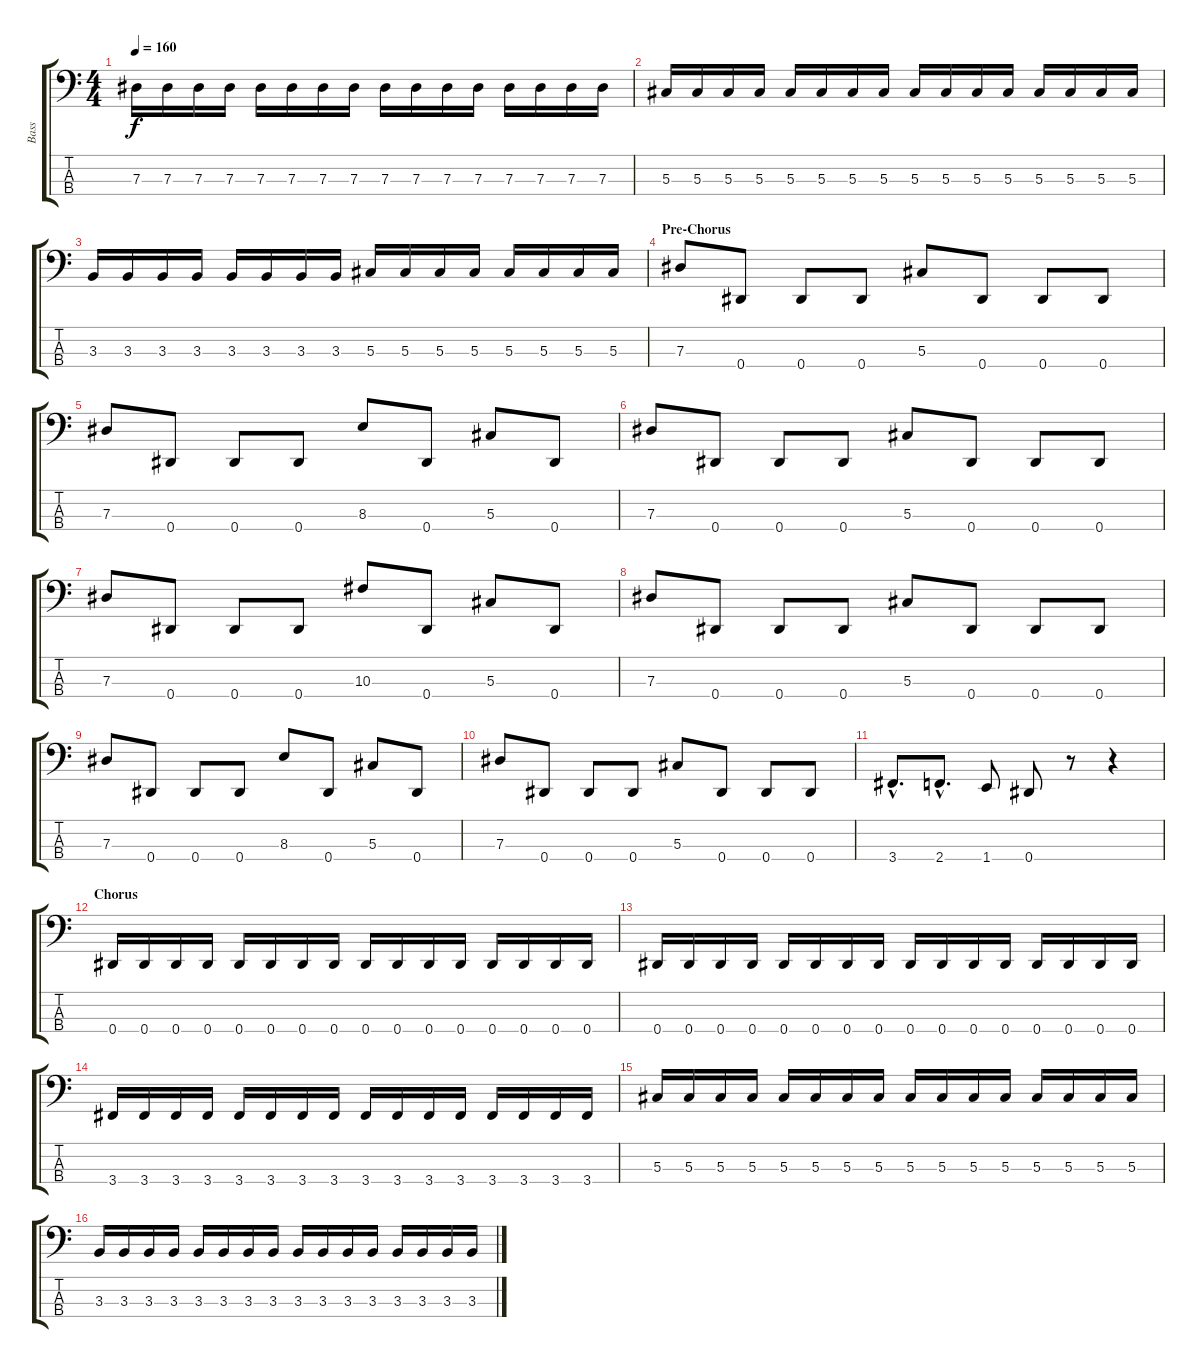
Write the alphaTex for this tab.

\track ("Bass" "Bass") {instrument electricbasspick}
\staff {score tabs}
\tuning (Gb2 Db2 Ab1 Eb1) {hide}
\ts (4 4)
\tempo 160
\clef f4
\ks c
7.3.16{dy f} 7.3.16 7.3.16 7.3.16 7.3.16 7.3.16 7.3.16 7.3.16 7.3.16 7.3.16 7.3.16 7.3.16 7.3.16 7.3.16 7.3.16 7.3.16 |
5.3.16 5.3.16 5.3.16 5.3.16 5.3.16 5.3.16 5.3.16 5.3.16 5.3.16 5.3.16 5.3.16 5.3.16 5.3.16 5.3.16 5.3.16 5.3.16 |
3.3.16 3.3.16 3.3.16 3.3.16 3.3.16 3.3.16 3.3.16 3.3.16 5.3.16 5.3.16 5.3.16 5.3.16 5.3.16 5.3.16 5.3.16 5.3.16 |
\section ("" "Pre-Chorus")
7.3.8 0.4.8 0.4.8 0.4.8 5.3.8 0.4.8 0.4.8 0.4.8 |
7.3.8 0.4.8 0.4.8 0.4.8 8.3.8 0.4.8 5.3.8 0.4.8 |
7.3.8 0.4.8 0.4.8 0.4.8 5.3.8 0.4.8 0.4.8 0.4.8 |
7.3.8 0.4.8 0.4.8 0.4.8 10.3.8 0.4.8 5.3.8 0.4.8 |
7.3.8 0.4.8 0.4.8 0.4.8 5.3.8 0.4.8 0.4.8 0.4.8 |
7.3.8 0.4.8 0.4.8 0.4.8 8.3.8 0.4.8 5.3.8 0.4.8 |
7.3.8 0.4.8 0.4.8 0.4.8 5.3.8 0.4.8 0.4.8 0.4.8 |
3.4{hac}.8{d} 2.4{hac}.8{d} 1.4.8 0.4.8 r.8 r.4 |
\section ("" "Chorus")
0.4.16 0.4.16 0.4.16 0.4.16 0.4.16 0.4.16 0.4.16 0.4.16 0.4.16 0.4.16 0.4.16 0.4.16 0.4.16 0.4.16 0.4.16 0.4.16 |
0.4.16 0.4.16 0.4.16 0.4.16 0.4.16 0.4.16 0.4.16 0.4.16 0.4.16 0.4.16 0.4.16 0.4.16 0.4.16 0.4.16 0.4.16 0.4.16 |
3.4.16 3.4.16 3.4.16 3.4.16 3.4.16 3.4.16 3.4.16 3.4.16 3.4.16 3.4.16 3.4.16 3.4.16 3.4.16 3.4.16 3.4.16 3.4.16 |
5.3.16 5.3.16 5.3.16 5.3.16 5.3.16 5.3.16 5.3.16 5.3.16 5.3.16 5.3.16 5.3.16 5.3.16 5.3.16 5.3.16 5.3.16 5.3.16 |
3.3.16 3.3.16 3.3.16 3.3.16 3.3.16 3.3.16 3.3.16 3.3.16 3.3.16 3.3.16 3.3.16 3.3.16 3.3.16 3.3.16 3.3.16 3.3.16
